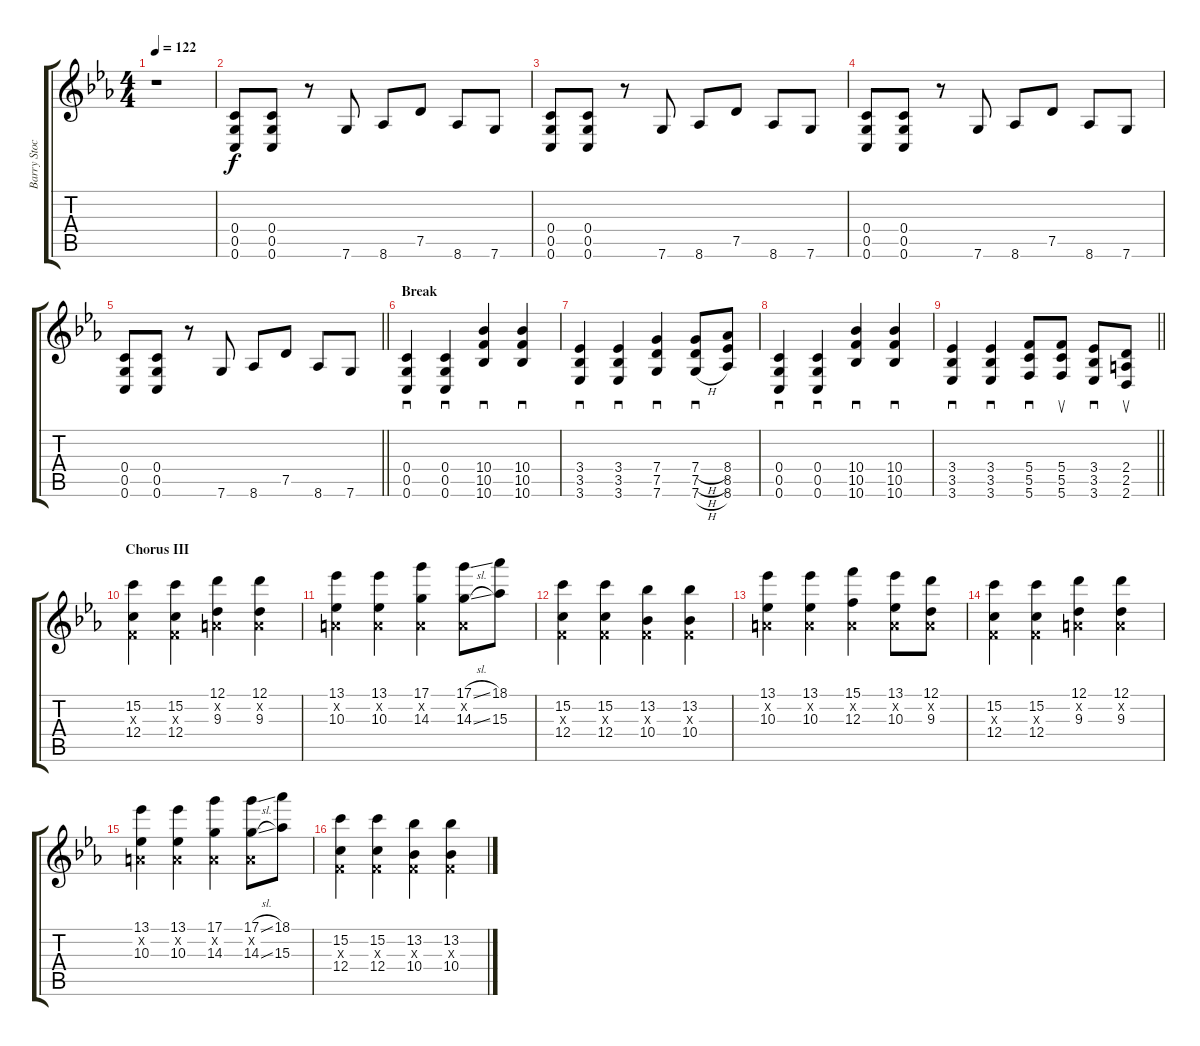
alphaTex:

\track ("Barry Stock (Lead)" "Barry Stoc") {instrument distortionguitar}
\staff {score tabs}
\tuning (D4 A3 F3 C3 G2 C2) {hide}
\ts (4 4)
\tempo 122
\clef g2
\ks cminor
r.1{dy f} |
(0.4 0.5 0.6).8 (0.4 0.5 0.6).8 r.8 7.6.8 8.6.8 7.5.8 8.6.8 7.6.8 |
(0.4 0.5 0.6).8 (0.4 0.5 0.6).8 r.8 7.6.8 8.6.8 7.5.8 8.6.8 7.6.8 |
(0.4 0.5 0.6).8 (0.4 0.5 0.6).8 r.8 7.6.8 8.6.8 7.5.8 8.6.8 7.6.8 |
\barLineRight lightlight
(0.4 0.5 0.6).8 (0.4 0.5 0.6).8 r.8 7.6.8 8.6.8 7.5.8 8.6.8 7.6.8 |
\section ("" "Break")
(0.4 0.5 0.6).4{sd} (0.4 0.5 0.6).4{sd} (10.4 10.5 10.6).4{sd} (10.4 10.5 10.6).4{sd} |
(3.4 3.5 3.6).4{sd} (3.4 3.5 3.6).4{sd} (7.4 7.5 7.6).4{sd} (7.4{h} 7.5{h} 7.6{h}).8{sd} (8.4 8.5 8.6).8 |
(0.4 0.5 0.6).4{sd} (0.4 0.5 0.6).4{sd} (10.4 10.5 10.6).4{sd} (10.4 10.5 10.6).4{sd} |
\barLineRight lightlight
(3.4 3.5 3.6).4{sd} (3.4 3.5 3.6).4{sd} (5.4 5.5 5.6).8{sd} (5.4 5.5 5.6).8{su} (3.4 3.5 3.6).8{sd} (2.4 2.5 2.6).8{su} |
\section ("" "Chorus III")
(15.2 0.3{x} 12.4).4 (15.2 0.3{x} 12.4).4 (12.1 0.2{x} 9.3).4 (12.1 0.2{x} 9.3).4 |
(13.1 0.2{x} 10.3).4 (13.1 0.2{x} 10.3).4 (17.1 0.2{x} 14.3).4 (17.1{sl} 0.2{x} 14.3{sl}).8 (18.1 15.3).8 |
(15.2 0.3{x} 12.4).4 (15.2 0.3{x} 12.4).4 (13.2 0.3{x} 10.4).4 (13.2 0.3{x} 10.4).4 |
(13.1 0.2{x} 10.3).4 (13.1 0.2{x} 10.3).4 (15.1 0.2{x} 12.3).4 (13.1 0.2{x} 10.3).8 (12.1 0.2{x} 9.3).8 |
(15.2 0.3{x} 12.4).4 (15.2 0.3{x} 12.4).4 (12.1 0.2{x} 9.3).4 (12.1 0.2{x} 9.3).4 |
(13.1 0.2{x} 10.3).4 (13.1 0.2{x} 10.3).4 (17.1 0.2{x} 14.3).4 (17.1{sl} 0.2{x} 14.3{sl}).8 (18.1 15.3).8 |
(15.2 0.3{x} 12.4).4 (15.2 0.3{x} 12.4).4 (13.2 0.3{x} 10.4).4 (13.2 0.3{x} 10.4).4
